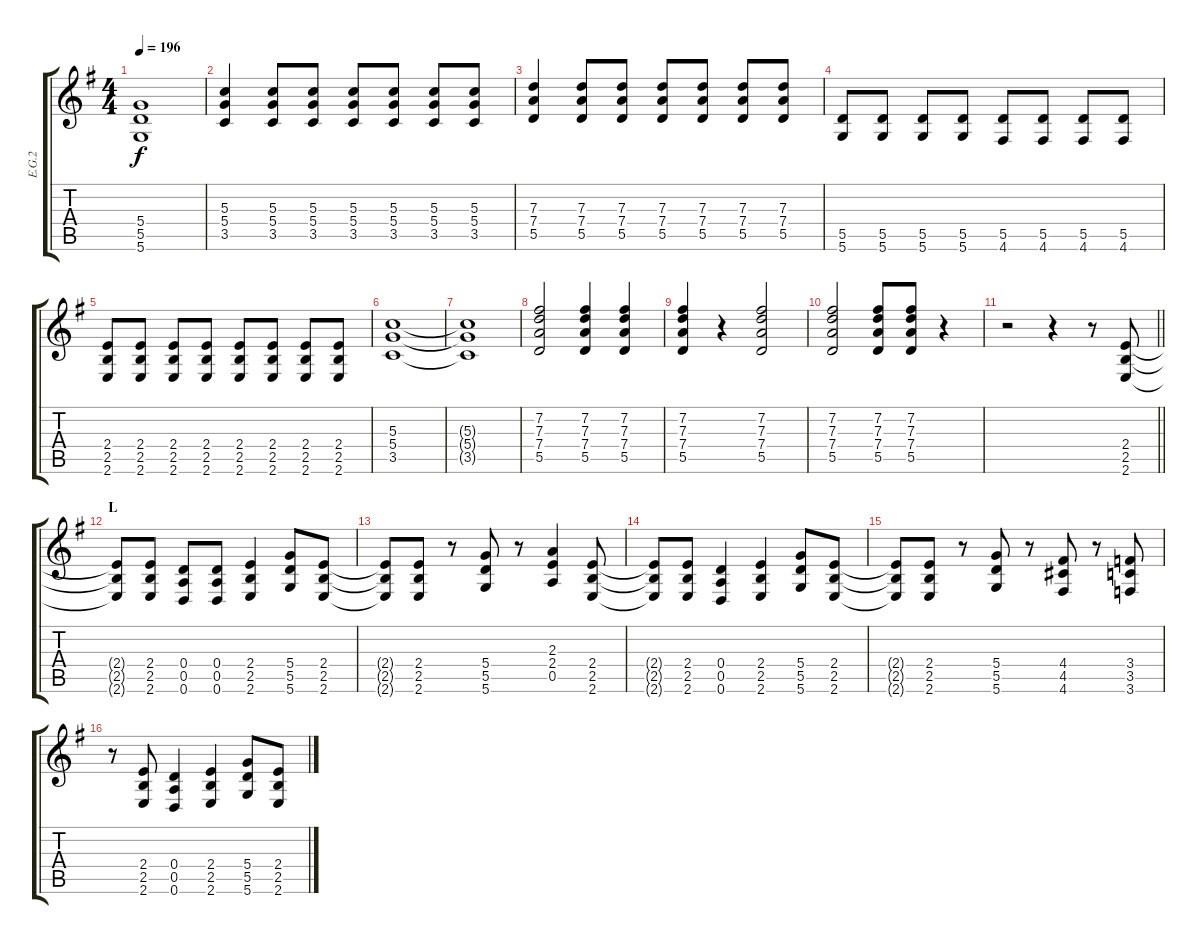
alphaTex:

\track ("E.G.2" "E.G.2") {instrument distortionguitar}
\staff {score tabs}
\tuning (E4 B3 G3 D3 A2 D2) {hide}
\ts (4 4)
\tempo 196
\clef g2
\ks g
(5.4 5.5 5.6).1{dy f} |
(5.3 5.4 3.5).4 (5.3 5.4 3.5).8 (5.3 5.4 3.5).8 (5.3 5.4 3.5).8 (5.3 5.4 3.5).8 (5.3 5.4 3.5).8 (5.3 5.4 3.5).8 |
(7.3 7.4 5.5).4 (7.3 7.4 5.5).8 (7.3 7.4 5.5).8 (7.3 7.4 5.5).8 (7.3 7.4 5.5).8 (7.3 7.4 5.5).8 (7.3 7.4 5.5).8 |
(5.5 5.6).8 (5.5 5.6).8 (5.5 5.6).8 (5.5 5.6).8 (5.5 4.6).8 (5.5 4.6).8 (5.5 4.6).8 (5.5 4.6).8 |
(2.4 2.5 2.6).8 (2.4 2.5 2.6).8 (2.4 2.5 2.6).8 (2.4 2.5 2.6).8 (2.4 2.5 2.6).8 (2.4 2.5 2.6).8 (2.4 2.5 2.6).8 (2.4 2.5 2.6).8 |
(5.3 5.4 3.5).1 |
(5.3{t} 5.4{t} 3.5{t}).1 |
(7.2 7.3 7.4 5.5).2 (7.2 7.3 7.4 5.5).4 (7.2 7.3 7.4 5.5).4 |
(7.2 7.3 7.4 5.5).4 r.4 (7.2 7.3 7.4 5.5).2 |
(7.2 7.3 7.4 5.5).2 (7.2 7.3 7.4 5.5).8 (7.2 7.3 7.4 5.5).8 r.4 |
\barLineRight lightlight
r.2 r.4 r.8 (2.4 2.5 2.6).8 |
\section ("" "L")
(2.4{t} 2.5{t} 2.6{t}).8 (2.4 2.5 2.6).8 (0.4 0.5 0.6).8 (0.4 0.5 0.6).8 (2.4 2.5 2.6).4 (5.4 5.5 5.6).8 (2.4 2.5 2.6).8 |
(2.4{t} 2.5{t} 2.6{t}).8 (2.4 2.5 2.6).8 r.8 (5.4 5.5 5.6).8 r.8 (2.3 2.4 0.5).4 (2.4 2.5 2.6).8 |
(2.4{t} 2.5{t} 2.6{t}).8 (2.4 2.5 2.6).8 (0.4 0.5 0.6).4 (2.4 2.5 2.6).4 (5.4 5.5 5.6).8 (2.4 2.5 2.6).8 |
(2.4{t} 2.5{t} 2.6{t}).8 (2.4 2.5 2.6).8 r.8 (5.4 5.5 5.6).8 r.8 (4.4 4.5 4.6).8 r.8 (3.4 3.5 3.6).8 |
r.8 (2.4 2.5 2.6).8 (0.4 0.5 0.6).4 (2.4 2.5 2.6).4 (5.4 5.5 5.6).8 (2.4 2.5 2.6).8
